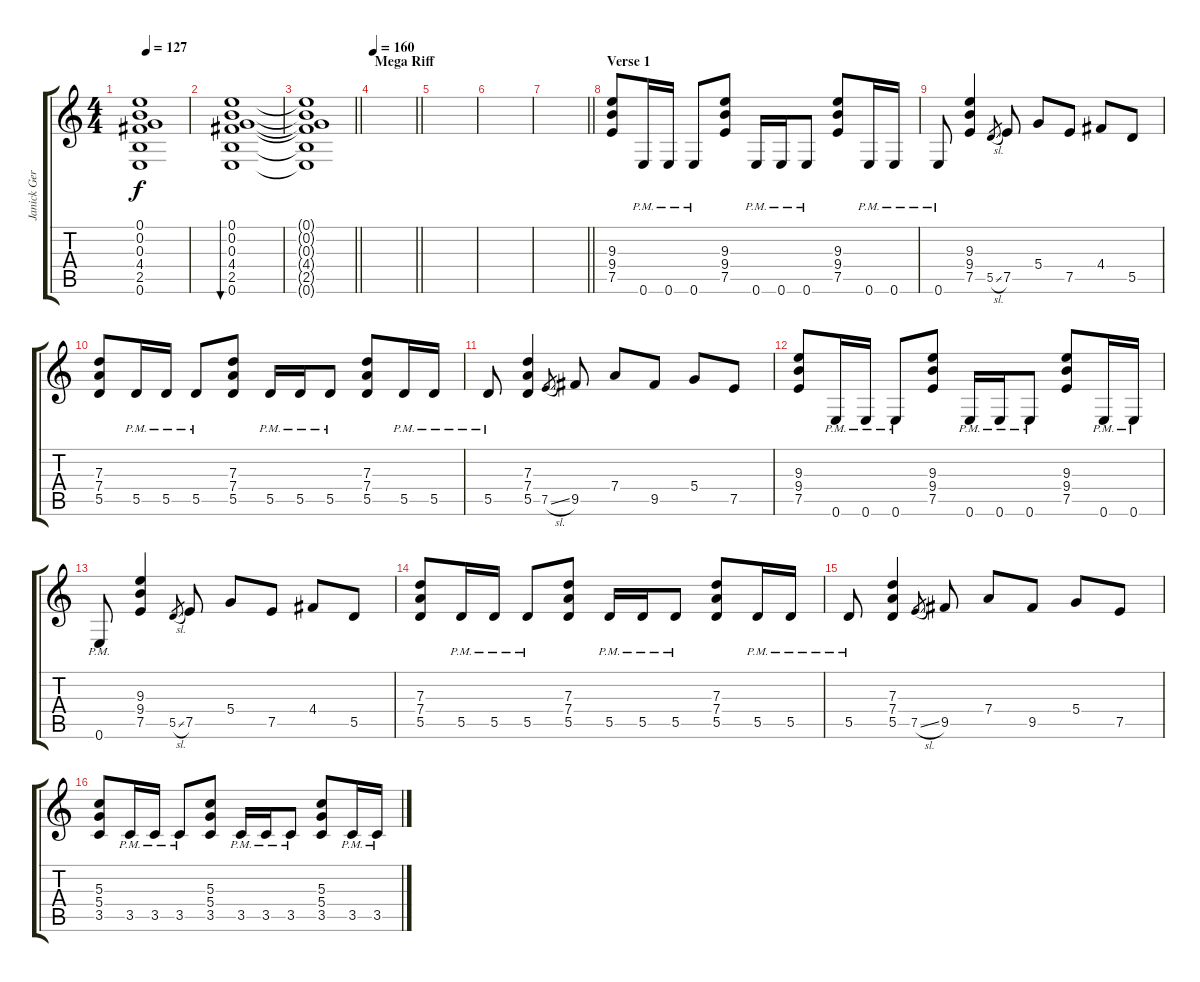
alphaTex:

\track ("Janick Gers" "Janick Ger") {instrument overdrivenguitar}
\staff {score tabs}
\tuning (E4 B3 G3 D3 A2 E2) {hide}
\ts (4 4)
\tempo 127
\clef g2
\ks c
(0.1{t} 0.2{t} 0.3{t} 4.4{t} 2.5{t} 0.6{t}).1{dy f} |
(0.1 0.2 0.3 4.4 2.5 0.6).1{bu 240} |
\barLineRight lightlight
(0.1{t} 0.2{t} 0.3{t} 4.4{t} 2.5{t} 0.6{t}).1 |
\section ("" "Mega Riff")
\tempo 160
\barLineRight lightlight
|
|
|
\barLineRight lightlight
|
\section ("" "Verse 1")
(9.3 9.4 7.5).8 0.6{pm}.16 0.6{pm}.16 0.6{pm}.8 (9.3 9.4 7.5).8 0.6{pm}.16 0.6{pm}.16 0.6{pm}.8 (9.3 9.4 7.5).8 0.6{pm}.16 0.6{pm}.16 |
0.6{pm}.8 (9.3 9.4 7.5).4 5.5{sl}.8{gr} 7.5.8 5.4.8 7.5.8 4.4.8 5.5.8 |
(7.3 7.4 5.5).8 5.5{pm}.16 5.5{pm}.16 5.5{pm}.8 (7.3 7.4 5.5).8 5.5{pm}.16 5.5{pm}.16 5.5{pm}.8 (7.3 7.4 5.5).8 5.5{pm}.16 5.5{pm}.16 |
5.5{pm}.8 (7.3 7.4 5.5).4 7.5{sl}.8{gr} 9.5.8 7.4.8 9.5.8 5.4.8 7.5.8 |
(9.3 9.4 7.5).8 0.6{pm}.16 0.6{pm}.16 0.6{pm}.8 (9.3 9.4 7.5).8 0.6{pm}.16 0.6{pm}.16 0.6{pm}.8 (9.3 9.4 7.5).8 0.6{pm}.16 0.6{pm}.16 |
0.6{pm}.8 (9.3 9.4 7.5).4 5.5{sl}.8{gr} 7.5.8 5.4.8 7.5.8 4.4.8 5.5.8 |
(7.3 7.4 5.5).8 5.5{pm}.16 5.5{pm}.16 5.5{pm}.8 (7.3 7.4 5.5).8 5.5{pm}.16 5.5{pm}.16 5.5{pm}.8 (7.3 7.4 5.5).8 5.5{pm}.16 5.5{pm}.16 |
5.5{pm}.8 (7.3 7.4 5.5).4 7.5{sl}.8{gr} 9.5.8 7.4.8 9.5.8 5.4.8 7.5.8 |
(5.3 5.4 3.5).8 3.5{pm}.16 3.5{pm}.16 3.5{pm}.8 (5.3 5.4 3.5).8 3.5{pm}.16 3.5{pm}.16 3.5{pm}.8 (5.3 5.4 3.5).8 3.5{pm}.16 3.5{pm}.16
